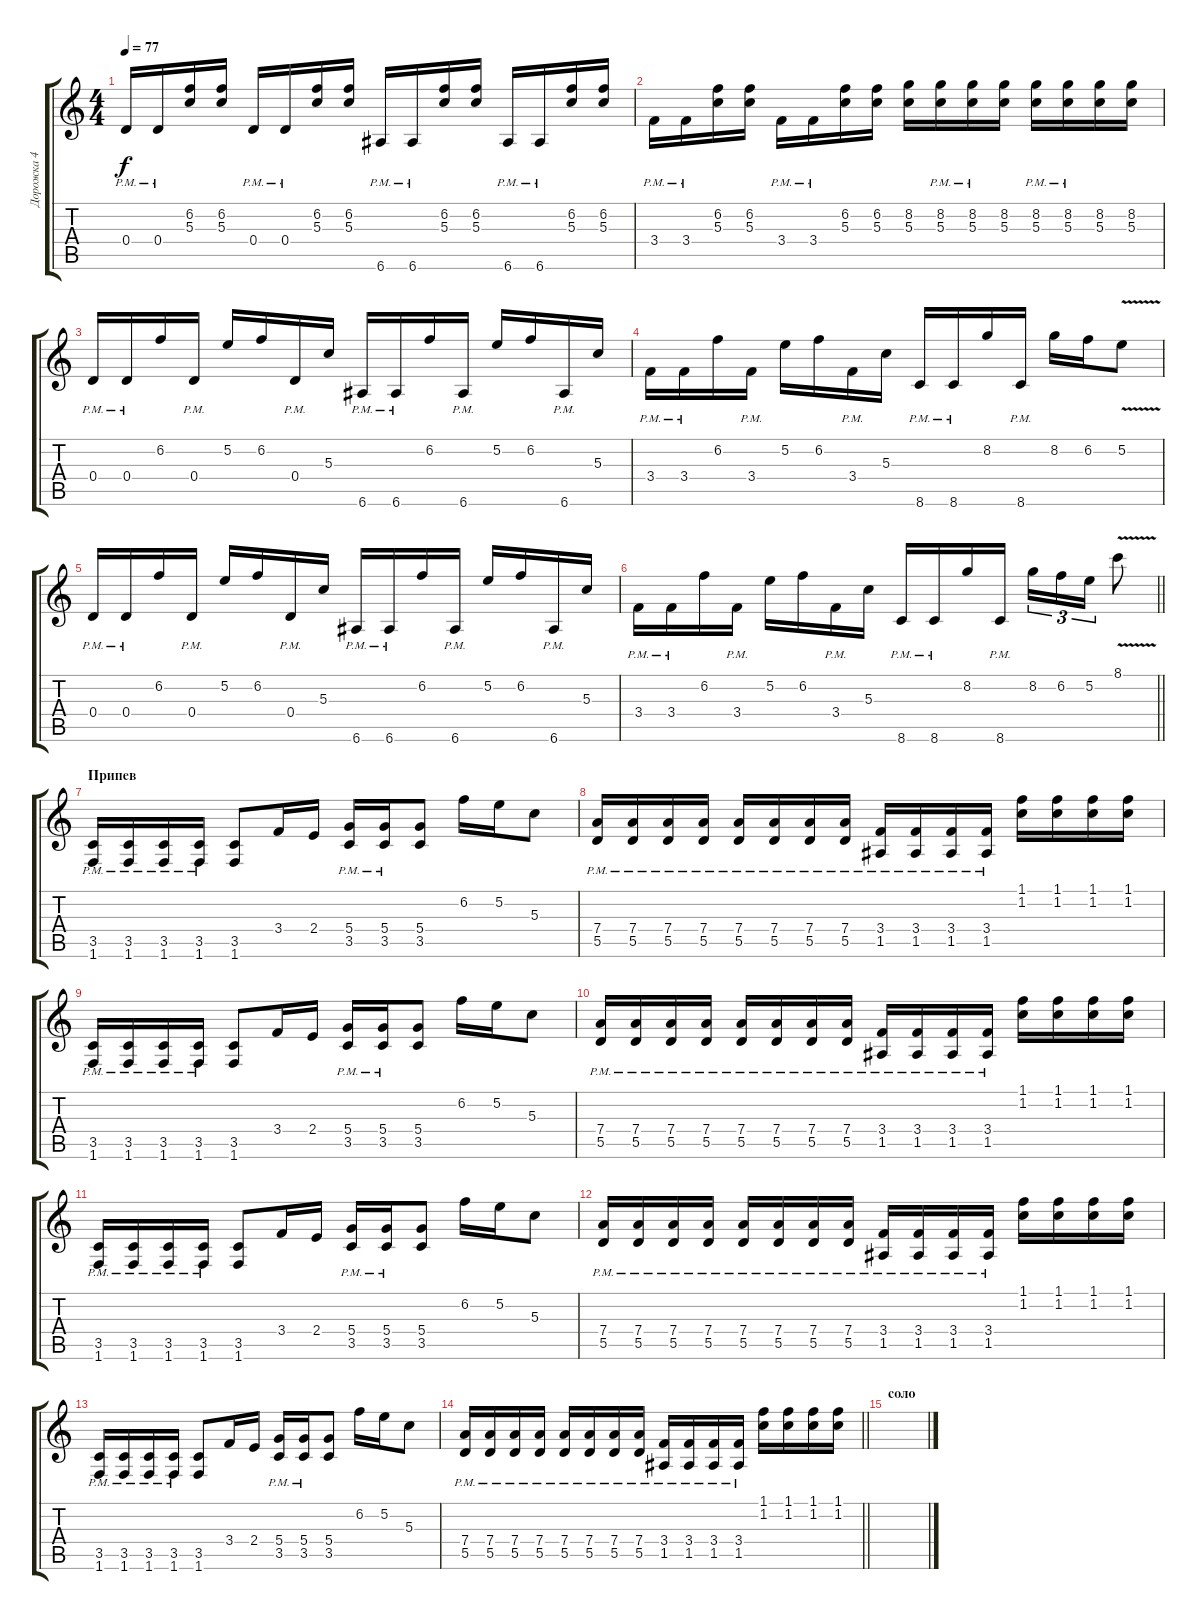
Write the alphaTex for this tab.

\track ("Дорожка 4" "Дорожка 4") {instrument distortionguitar}
\staff {score tabs}
\tuning (E4 B3 G3 D3 A2 E2) {hide}
\ts (4 4)
\tempo 77
\clef g2
\ks c
0.4{pm}.16{dy f} 0.4{pm}.16 (6.2 5.3).16 (6.2 5.3).16 0.4{pm}.16 0.4{pm}.16 (6.2 5.3).16 (6.2 5.3).16 6.6{pm}.16 6.6{pm}.16 (6.2 5.3).16 (6.2 5.3).16 6.6{pm}.16 6.6{pm}.16 (6.2 5.3).16 (6.2 5.3).16 |
3.4{pm}.16 3.4{pm}.16 (6.2 5.3).16 (6.2 5.3).16 3.4{pm}.16 3.4{pm}.16 (6.2 5.3).16 (6.2 5.3).16 (8.2 5.3).16 (8.2{pm} 5.3{pm}).16 (8.2{pm} 5.3{pm}).16 (8.2 5.3).16 (8.2{pm} 5.3{pm}).16 (8.2{pm} 5.3{pm}).16 (8.2 5.3).16 (8.2 5.3).16 |
0.4{pm}.16 0.4{pm}.16 6.2.16 0.4{pm}.16 5.2.16 6.2.16 0.4{pm}.16 5.3.16 6.6{pm}.16 6.6{pm}.16 6.2.16 6.6{pm}.16 5.2.16 6.2.16 6.6{pm}.16 5.3.16 |
3.4{pm}.16 3.4{pm}.16 6.2.16 3.4{pm}.16 5.2.16 6.2.16 3.4{pm}.16 5.3.16 8.6{pm}.16 8.6{pm}.16 8.2.16 8.6{pm}.16 8.2.16 6.2.16 5.2{v}.8 |
0.4{pm}.16 0.4{pm}.16 6.2.16 0.4{pm}.16 5.2.16 6.2.16 0.4{pm}.16 5.3.16 6.6{pm}.16 6.6{pm}.16 6.2.16 6.6{pm}.16 5.2.16 6.2.16 6.6{pm}.16 5.3.16 |
\barLineRight lightlight
3.4{pm}.16 3.4{pm}.16 6.2.16 3.4{pm}.16 5.2.16 6.2.16 3.4{pm}.16 5.3.16 8.6{pm}.16 8.6{pm}.16 8.2.16 8.6{pm}.16 8.2.16{tu (3 2)} 6.2.16{tu (3 2)} 5.2.16{tu (3 2)} 8.1{v}.8 |
\section ("" "Припев")
(3.5{pm} 1.6{pm}).16 (3.5{pm} 1.6{pm}).16 (3.5{pm} 1.6{pm}).16 (3.5{pm} 1.6{pm}).16 (3.5 1.6).8 3.4.16 2.4.16 (5.4{pm} 3.5{pm}).16 (5.4{pm} 3.5{pm}).16 (5.4 3.5).8 6.2.16 5.2.16 5.3.8 |
(7.4{pm} 5.5{pm}).16 (7.4{pm} 5.5{pm}).16 (7.4{pm} 5.5{pm}).16 (7.4{pm} 5.5{pm}).16 (7.4{pm} 5.5{pm}).16 (7.4{pm} 5.5{pm}).16 (7.4{pm} 5.5{pm}).16 (7.4{pm} 5.5{pm}).16 (3.4{pm} 1.5{pm}).16 (3.4{pm} 1.5{pm}).16 (3.4{pm} 1.5{pm}).16 (3.4{pm} 1.5{pm}).16 (1.1 1.2).16 (1.1 1.2).16 (1.1 1.2).16 (1.1 1.2).16 |
(3.5{pm} 1.6{pm}).16 (3.5{pm} 1.6{pm}).16 (3.5{pm} 1.6{pm}).16 (3.5{pm} 1.6{pm}).16 (3.5 1.6).8 3.4.16 2.4.16 (5.4{pm} 3.5{pm}).16 (5.4{pm} 3.5{pm}).16 (5.4 3.5).8 6.2.16 5.2.16 5.3.8 |
(7.4{pm} 5.5{pm}).16 (7.4{pm} 5.5{pm}).16 (7.4{pm} 5.5{pm}).16 (7.4{pm} 5.5{pm}).16 (7.4{pm} 5.5{pm}).16 (7.4{pm} 5.5{pm}).16 (7.4{pm} 5.5{pm}).16 (7.4{pm} 5.5{pm}).16 (3.4{pm} 1.5{pm}).16 (3.4{pm} 1.5{pm}).16 (3.4{pm} 1.5{pm}).16 (3.4{pm} 1.5{pm}).16 (1.1 1.2).16 (1.1 1.2).16 (1.1 1.2).16 (1.1 1.2).16 |
(3.5{pm} 1.6{pm}).16 (3.5{pm} 1.6{pm}).16 (3.5{pm} 1.6{pm}).16 (3.5{pm} 1.6{pm}).16 (3.5 1.6).8 3.4.16 2.4.16 (5.4{pm} 3.5{pm}).16 (5.4{pm} 3.5{pm}).16 (5.4 3.5).8 6.2.16 5.2.16 5.3.8 |
(7.4{pm} 5.5{pm}).16 (7.4{pm} 5.5{pm}).16 (7.4{pm} 5.5{pm}).16 (7.4{pm} 5.5{pm}).16 (7.4{pm} 5.5{pm}).16 (7.4{pm} 5.5{pm}).16 (7.4{pm} 5.5{pm}).16 (7.4{pm} 5.5{pm}).16 (3.4{pm} 1.5{pm}).16 (3.4{pm} 1.5{pm}).16 (3.4{pm} 1.5{pm}).16 (3.4{pm} 1.5{pm}).16 (1.1 1.2).16 (1.1 1.2).16 (1.1 1.2).16 (1.1 1.2).16 |
(3.5{pm} 1.6{pm}).16 (3.5{pm} 1.6{pm}).16 (3.5{pm} 1.6{pm}).16 (3.5{pm} 1.6{pm}).16 (3.5 1.6).8 3.4.16 2.4.16 (5.4{pm} 3.5{pm}).16 (5.4{pm} 3.5{pm}).16 (5.4 3.5).8 6.2.16 5.2.16 5.3.8 |
\barLineRight lightlight
(7.4{pm} 5.5{pm}).16 (7.4{pm} 5.5{pm}).16 (7.4{pm} 5.5{pm}).16 (7.4{pm} 5.5{pm}).16 (7.4{pm} 5.5{pm}).16 (7.4{pm} 5.5{pm}).16 (7.4{pm} 5.5{pm}).16 (7.4{pm} 5.5{pm}).16 (3.4{pm} 1.5{pm}).16 (3.4{pm} 1.5{pm}).16 (3.4{pm} 1.5{pm}).16 (3.4{pm} 1.5{pm}).16 (1.1 1.2).16 (1.1 1.2).16 (1.1 1.2).16 (1.1 1.2).16 |
\section ("" "соло")
